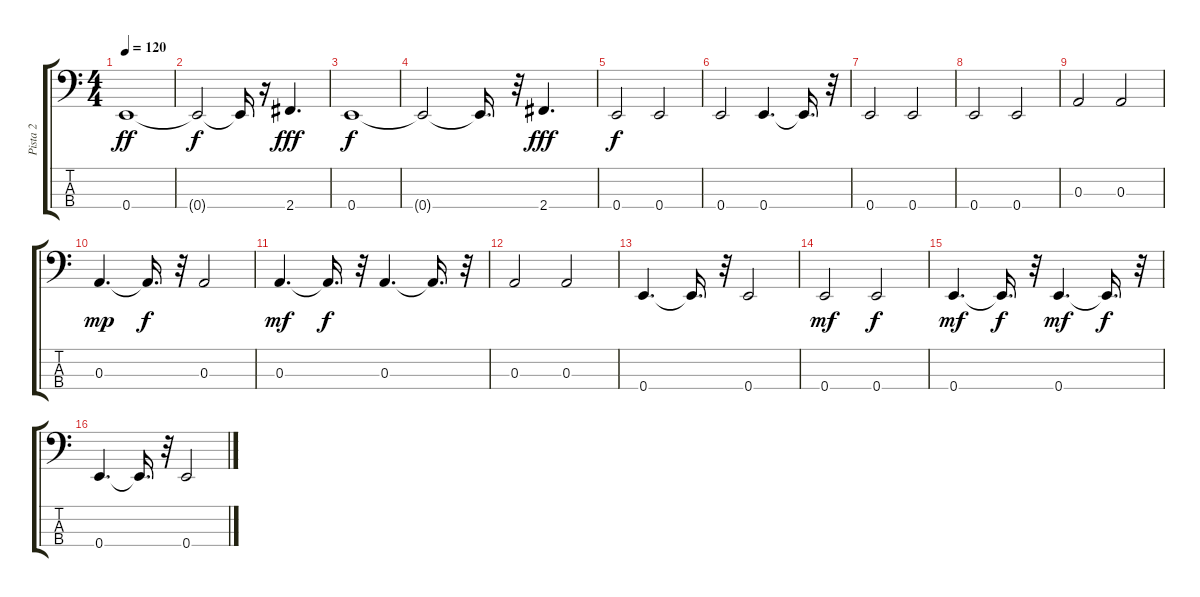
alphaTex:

\track ("Pista 2" "Pista 2") {instrument fretlessbass}
\staff {score tabs}
\tuning (G2 D2 A1 E1) {hide}
\ts (4 4)
\tempo 120
\clef f4
\ks c
0.4.1{dy ff} |
0.4{t}.2{dy f} 0.4{t}.16 r.16 2.4.4{d dy fff} |
0.4.1{dy f} |
0.4{t}.2 0.4{t}.16{d} r.32 2.4.4{d dy fff} |
0.4.2{dy f} 0.4.2 |
0.4.2 0.4.4{d} 0.4{t}.16{d} r.32 |
0.4.2 0.4.2 |
0.4.2 0.4.2 |
0.3.2 0.3.2 |
0.3.4{d dy mp} 0.3{t}.16{d dy f} r.32 0.3.2 |
0.3.4{d dy mf} 0.3{t}.16{d dy f} r.32 0.3.4{d} 0.3{t}.16{d} r.32 |
0.3.2 0.3.2 |
0.4.4{d} 0.4{t}.16{d} r.32 0.4.2 |
0.4.2{dy mf} 0.4.2{dy f} |
0.4.4{d dy mf} 0.4{t}.16{d dy f} r.32 0.4.4{d dy mf} 0.4{t}.16{d dy f} r.32 |
0.4.4{d} 0.4{t}.16{d} r.32 0.4.2
